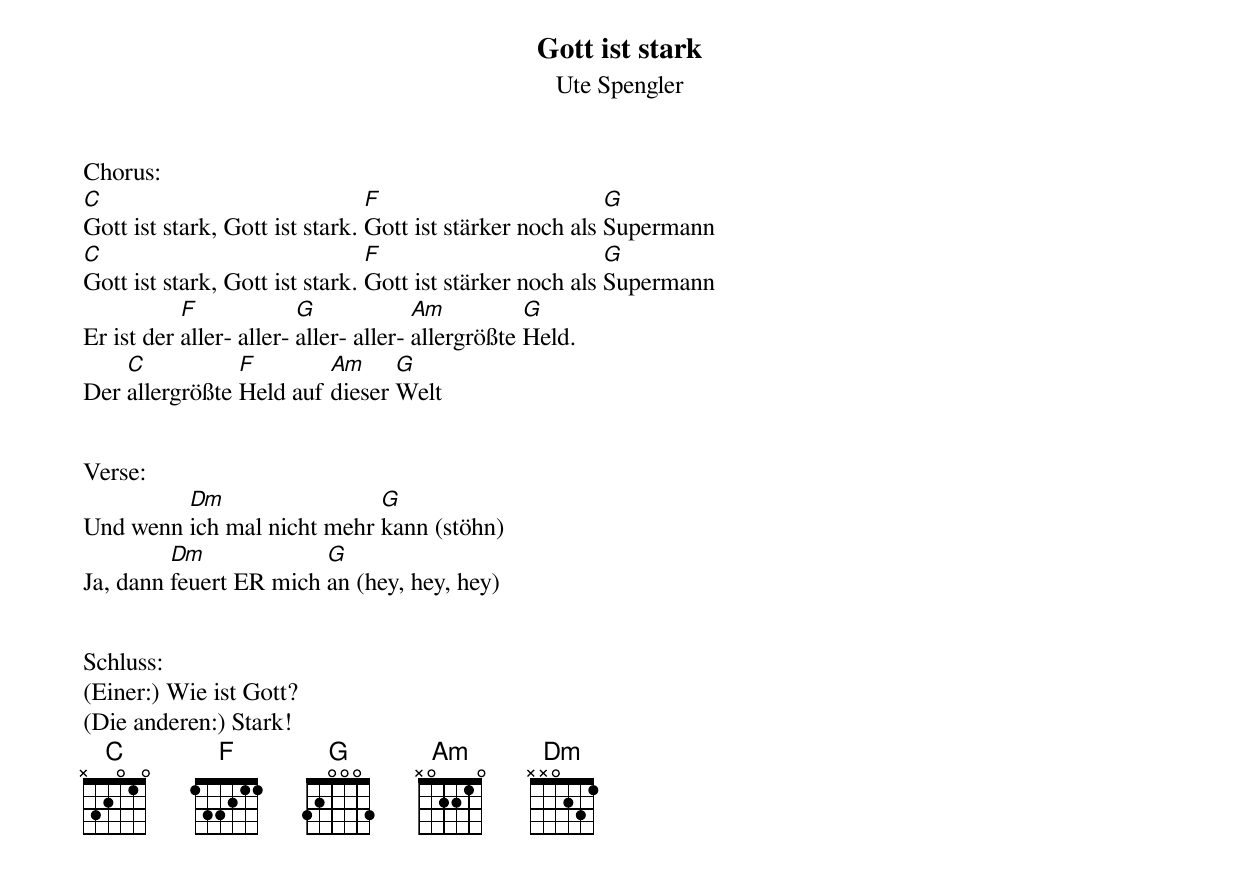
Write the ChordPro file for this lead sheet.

{title:Gott ist stark}
{subtitle:Ute Spengler}
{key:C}

Chorus:
[C]Gott ist stark, Gott ist stark. [F]Gott ist stärker noch als [G]Supermann
[C]Gott ist stark, Gott ist stark. [F]Gott ist stärker noch als [G]Supermann
Er ist der [F]aller- aller- [G]aller- aller- [Am]allergrößte [G]Held.
Der [C]allergrößte [F]Held auf [Am]dieser [G]Welt


Verse:
Und wenn [Dm]ich mal nicht mehr [G]kann (stöhn)
Ja, dann [Dm]feuert ER mich [G]an (hey, hey, hey)


Schluss:
(Einer:) Wie ist Gott?
(Die anderen:) Stark!
